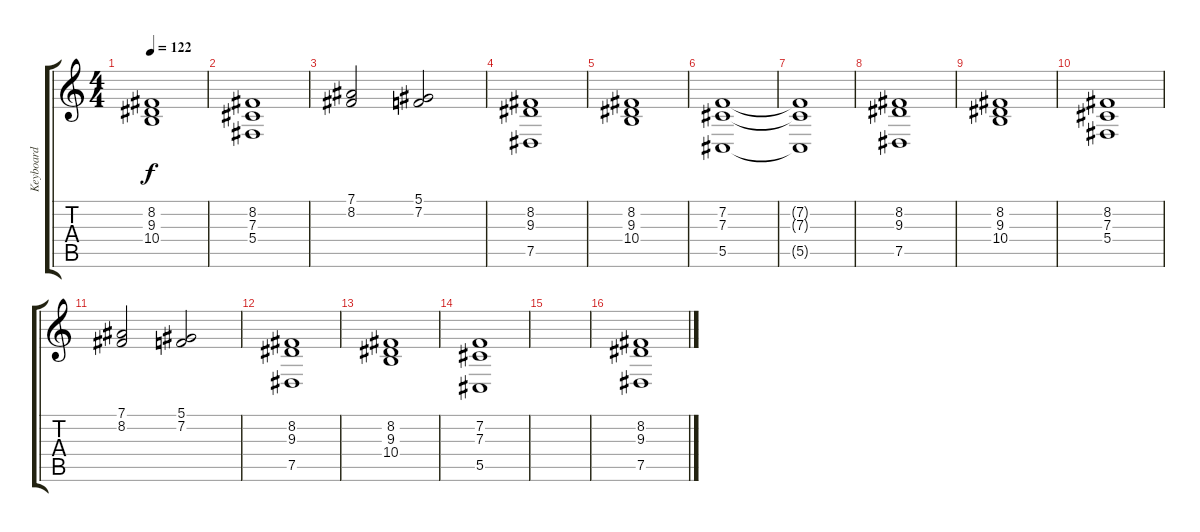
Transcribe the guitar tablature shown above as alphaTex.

\track ("Keyboard" "Keyboard") {instrument choiraahs}
\staff {score tabs}
\tuning (Eb4 Bb3 Gb3 Db3 Ab2 Eb2) {hide}
\ts (4 4)
\tempo 122
\clef g2
\ks c
(8.2 9.3 10.4).1{dy f} |
(8.2 7.3 5.4).1 |
(7.1 8.2).2 (5.1 7.2).2 |
(8.2 9.3 7.5).1 |
(8.2 9.3 10.4).1 |
(7.2 7.3 5.5).1 |
(7.2{t} 7.3{t} 5.5{t}).1 |
(8.2 9.3 7.5).1 |
(8.2 9.3 10.4).1 |
(8.2 7.3 5.4).1 |
(7.1 8.2).2 (5.1 7.2).2 |
(8.2 9.3 7.5).1 |
(8.2 9.3 10.4).1 |
(7.2 7.3 5.5).1 |
|
(8.2 9.3 7.5).1
